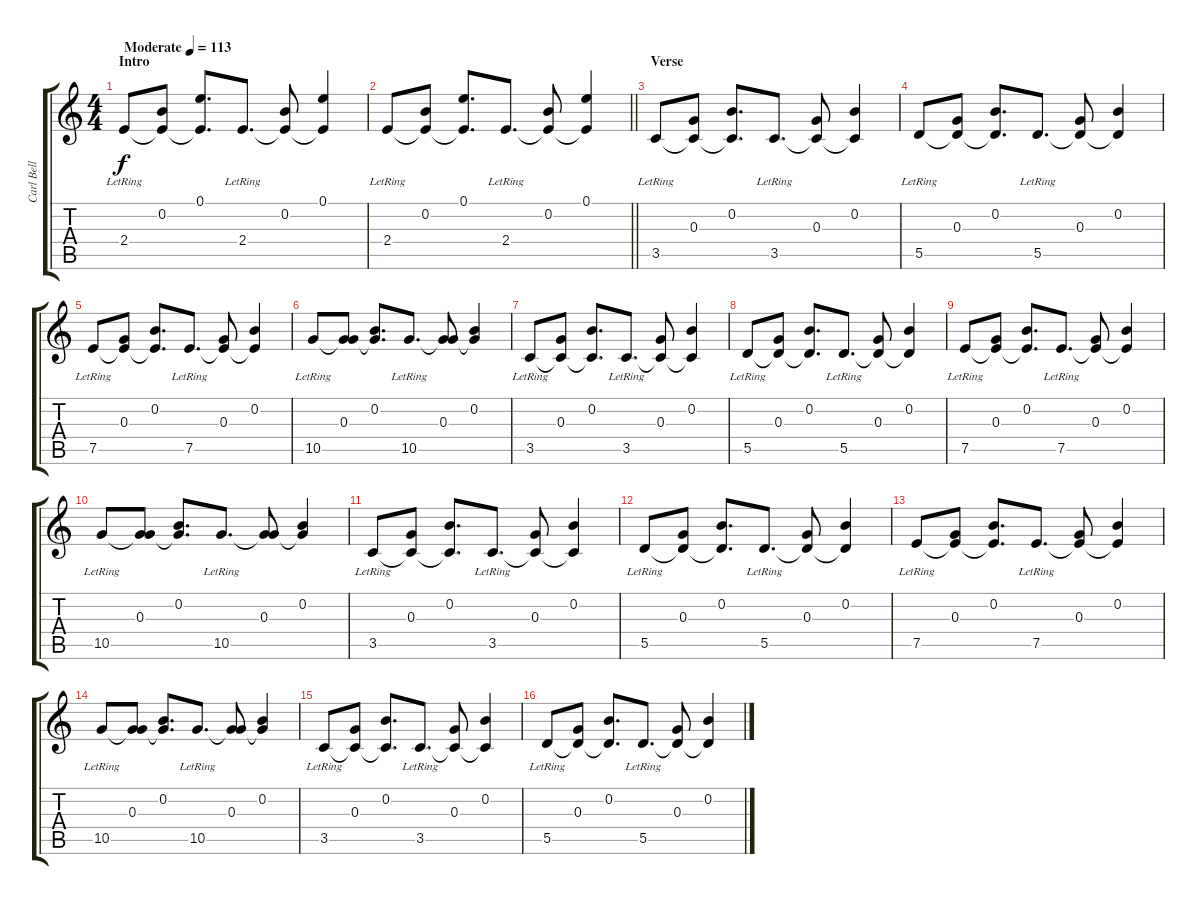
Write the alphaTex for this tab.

\track ("Carl Bell (Rhythm Guitar)" "Carl Bell ") {instrument acousticguitarsteel}
\staff {score tabs}
\tuning (E4 B3 G3 D3 A2 E2) {hide}
\ts (4 4)
\section ("" "Intro")
\tempo (113 "Moderate")
\clef g2
\ks c
2.4{lr}.8{dy f instrument acousticguitarsteel} (0.2 2.4{t}).8 (0.1 2.4{t}).8{d} 2.4{lr}.8{d} (0.2 2.4{t}).8 (0.1 2.4{t}).4 |
\barLineRight lightlight
2.4{lr}.8 (0.2 2.4{t}).8 (0.1 2.4{t}).8{d} 2.4{lr}.8{d} (0.2 2.4{t}).8 (0.1 2.4{t}).4 |
\section ("" "Verse")
3.5{lr}.8 (0.3 3.5{t}).8 (0.2 3.5{t}).8{d} 3.5{lr}.8{d} (0.3 3.5{t}).8 (0.2 3.5{t}).4 |
5.5{lr}.8 (0.3 5.5{t}).8 (0.2 5.5{t}).8{d} 5.5{lr}.8{d} (0.3 5.5{t}).8 (0.2 5.5{t}).4 |
7.5{lr}.8 (0.3 7.5{t}).8 (0.2 7.5{t}).8{d} 7.5{lr}.8{d} (0.3 7.5{t}).8 (0.2 7.5{t}).4 |
10.5{lr}.8 (0.3 10.5{t}).8 (0.2 10.5{t}).8{d} 10.5{lr}.8{d} (0.3 10.5{t}).8 (0.2 10.5{t}).4 |
3.5{lr}.8 (0.3 3.5{t}).8 (0.2 3.5{t}).8{d} 3.5{lr}.8{d} (0.3 3.5{t}).8 (0.2 3.5{t}).4 |
5.5{lr}.8 (0.3 5.5{t}).8 (0.2 5.5{t}).8{d} 5.5{lr}.8{d} (0.3 5.5{t}).8 (0.2 5.5{t}).4 |
7.5{lr}.8 (0.3 7.5{t}).8 (0.2 7.5{t}).8{d} 7.5{lr}.8{d} (0.3 7.5{t}).8 (0.2 7.5{t}).4 |
10.5{lr}.8 (0.3 10.5{t}).8 (0.2 10.5{t}).8{d} 10.5{lr}.8{d} (0.3 10.5{t}).8 (0.2 10.5{t}).4 |
3.5{lr}.8 (0.3 3.5{t}).8 (0.2 3.5{t}).8{d} 3.5{lr}.8{d} (0.3 3.5{t}).8 (0.2 3.5{t}).4 |
5.5{lr}.8 (0.3 5.5{t}).8 (0.2 5.5{t}).8{d} 5.5{lr}.8{d} (0.3 5.5{t}).8 (0.2 5.5{t}).4 |
7.5{lr}.8 (0.3 7.5{t}).8 (0.2 7.5{t}).8{d} 7.5{lr}.8{d} (0.3 7.5{t}).8 (0.2 7.5{t}).4 |
10.5{lr}.8 (0.3 10.5{t}).8 (0.2 10.5{t}).8{d} 10.5{lr}.8{d} (0.3 10.5{t}).8 (0.2 10.5{t}).4 |
3.5{lr}.8 (0.3 3.5{t}).8 (0.2 3.5{t}).8{d} 3.5{lr}.8{d} (0.3 3.5{t}).8 (0.2 3.5{t}).4 |
5.5{lr}.8 (0.3 5.5{t}).8 (0.2 5.5{t}).8{d} 5.5{lr}.8{d} (0.3 5.5{t}).8 (0.2 5.5{t}).4
